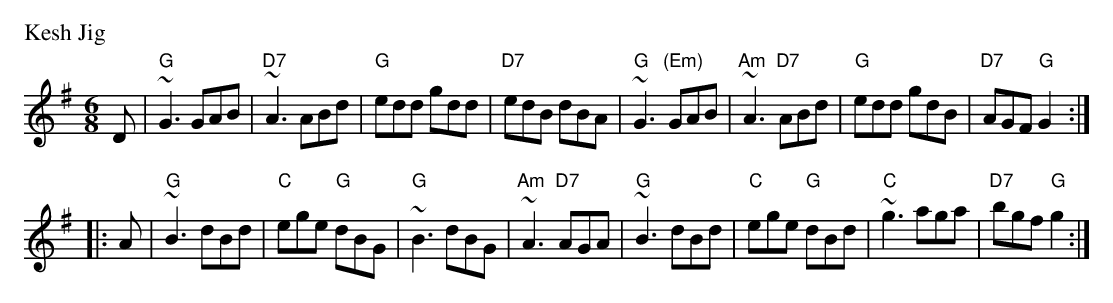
X:1
P: Kesh Jig
M: 6/8
L: 1/8
K: G
D \
| "G"~G3 GAB | "D7"~A3 ABd | "G"edd gdd | "D7"edB dBA \
| "G"~G3 "(Em)"GAB | "Am"~A3 "D7"ABd | "G"edd gdB | "D7"AGF "G"G2 :|
|: A \
| "G"~B3 dBd | "C"ege "G"dBG | "G"~B3 dBG | "Am"~A3 "D7"AGA \
| "G"~B3 dBd | "C"ege "G"dBd | "C"~g3 aga | "D7"bgf "G"g2 :|
